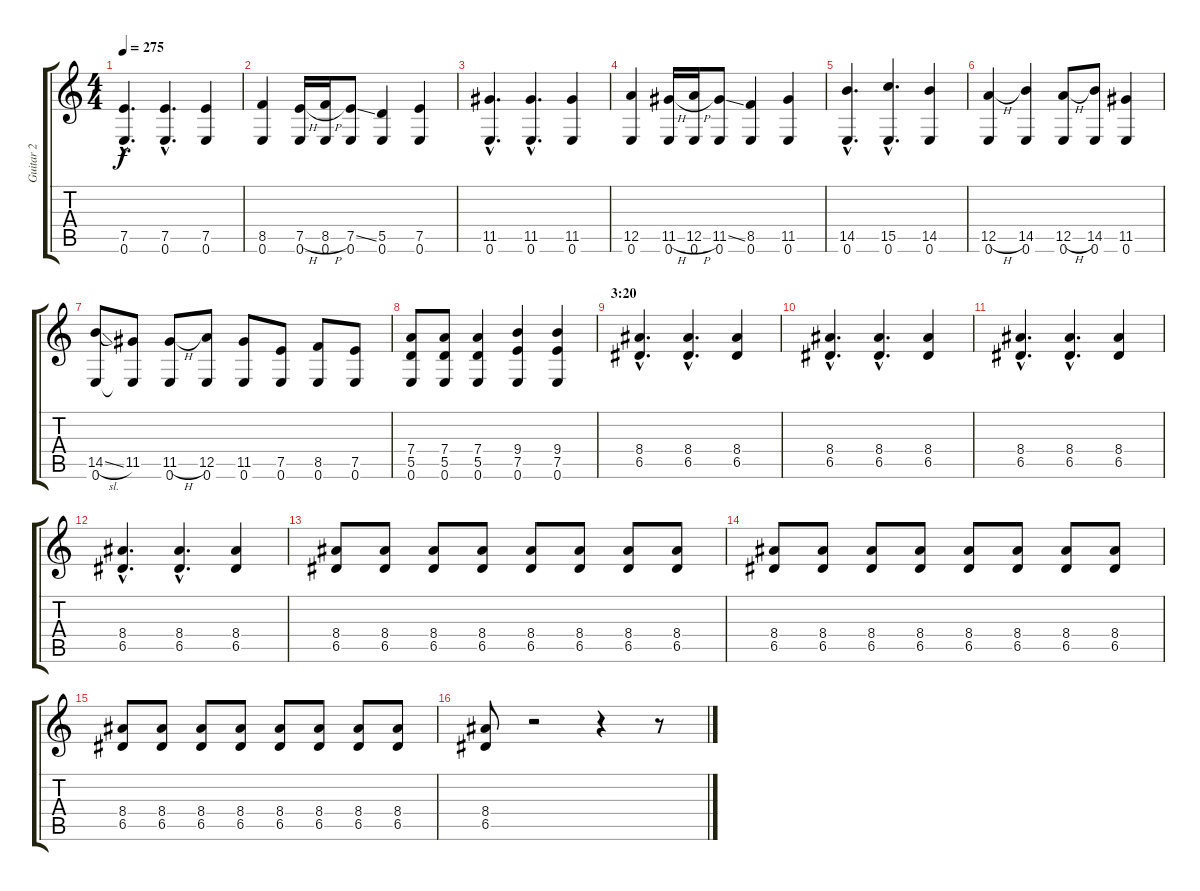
\track ("Guitar 2" "Guitar 2") {instrument distortionguitar}
\staff {score tabs}
\tuning (E4 B3 G3 D3 A2 E2) {hide}
\ts (4 4)
\tempo 275
\clef g2
\ks c
(7.5{hac} 0.6{hac}).4{d dy f} (7.5{hac} 0.6{hac}).4{d} (7.5 0.6).4 |
(8.5 0.6).4 (7.5{h} 0.6).16 (8.5{h} 0.6).16 (7.5{ss} 0.6).8 (5.5 0.6).4 (7.5 0.6).4 |
(11.5{hac} 0.6{hac}).4{d} (11.5{hac} 0.6{hac}).4{d} (11.5 0.6).4 |
(12.5 0.6).4 (11.5{h} 0.6).16 (12.5{h} 0.6).16 (11.5{ss} 0.6).8 (8.5 0.6).4 (11.5 0.6).4 |
(14.5{hac} 0.6{hac}).4{d} (15.5{hac} 0.6{hac}).4{d} (14.5 0.6).4 |
(12.5{h} 0.6).4 (14.5 0.6).4 (12.5{h} 0.6).8 (14.5 0.6).8 (11.5 0.6).4 |
(14.5{sl} 0.6).8 (11.5 0.6{t}).8 (11.5{h} 0.6).8 (12.5 0.6).8 (11.5 0.6).8 (7.5 0.6).8 (8.5 0.6).8 (7.5 0.6).8 |
(7.4 5.5 0.6).8 (7.4 5.5 0.6).8 (7.4 5.5 0.6).4 (9.4 7.5 0.6).4 (9.4 7.5 0.6).4 |
\section ("" "3:20")
(8.4{hac} 6.5{hac}).4{d} (8.4{hac} 6.5{hac}).4{d} (8.4 6.5).4 |
(8.4{hac} 6.5{hac}).4{d} (8.4{hac} 6.5{hac}).4{d} (8.4 6.5).4 |
(8.4{hac} 6.5{hac}).4{d} (8.4{hac} 6.5{hac}).4{d} (8.4 6.5).4 |
(8.4{hac} 6.5{hac}).4{d} (8.4{hac} 6.5{hac}).4{d} (8.4 6.5).4 |
(8.4 6.5).8 (8.4 6.5).8 (8.4 6.5).8 (8.4 6.5).8 (8.4 6.5).8 (8.4 6.5).8 (8.4 6.5).8 (8.4 6.5).8 |
(8.4 6.5).8 (8.4 6.5).8 (8.4 6.5).8 (8.4 6.5).8 (8.4 6.5).8 (8.4 6.5).8 (8.4 6.5).8 (8.4 6.5).8 |
(8.4 6.5).8 (8.4 6.5).8 (8.4 6.5).8 (8.4 6.5).8 (8.4 6.5).8 (8.4 6.5).8 (8.4 6.5).8 (8.4 6.5).8 |
(8.4 6.5).8 r.2 r.4 r.8
